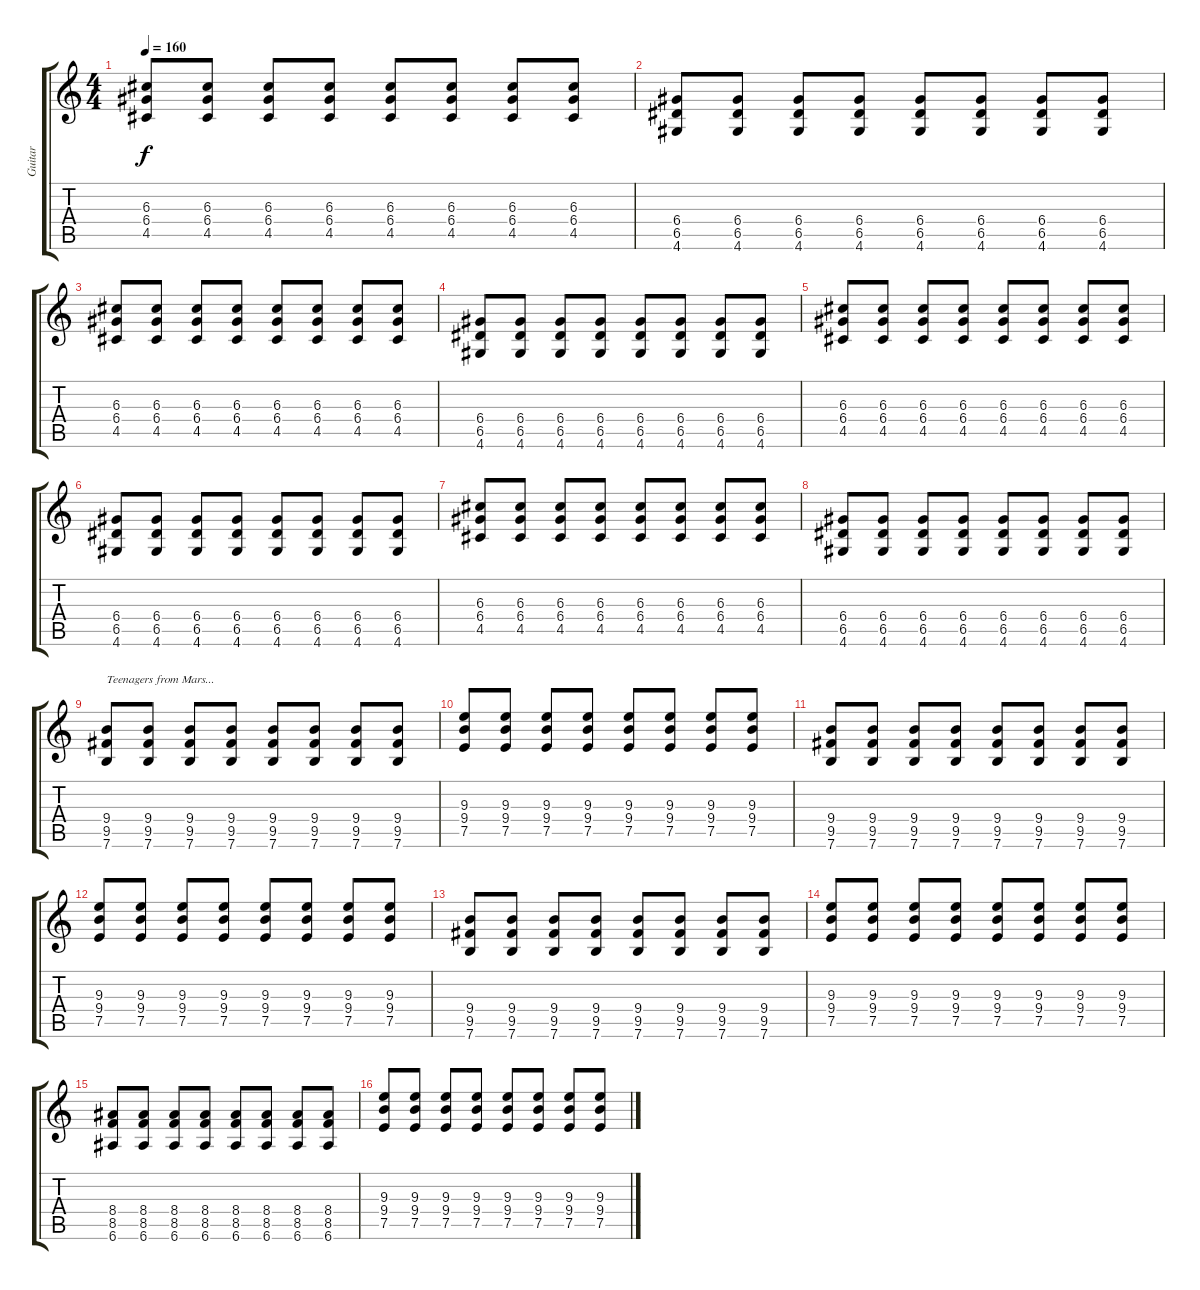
\track ("Guitar" "Guitar") {instrument distortionguitar}
\staff {score tabs}
\tuning (E4 B3 G3 D3 A2 E2) {hide}
\ts (4 4)
\tempo 160
\clef g2
\ks c
(6.3 6.4 4.5).8{dy f} (6.3 6.4 4.5).8 (6.3 6.4 4.5).8 (6.3 6.4 4.5).8 (6.3 6.4 4.5).8 (6.3 6.4 4.5).8 (6.3 6.4 4.5).8 (6.3 6.4 4.5).8 |
(6.4 6.5 4.6).8 (6.4 6.5 4.6).8 (6.4 6.5 4.6).8 (6.4 6.5 4.6).8 (6.4 6.5 4.6).8 (6.4 6.5 4.6).8 (6.4 6.5 4.6).8 (6.4 6.5 4.6).8 |
(6.3 6.4 4.5).8 (6.3 6.4 4.5).8 (6.3 6.4 4.5).8 (6.3 6.4 4.5).8 (6.3 6.4 4.5).8 (6.3 6.4 4.5).8 (6.3 6.4 4.5).8 (6.3 6.4 4.5).8 |
(6.4 6.5 4.6).8 (6.4 6.5 4.6).8 (6.4 6.5 4.6).8 (6.4 6.5 4.6).8 (6.4 6.5 4.6).8 (6.4 6.5 4.6).8 (6.4 6.5 4.6).8 (6.4 6.5 4.6).8 |
(6.3 6.4 4.5).8 (6.3 6.4 4.5).8 (6.3 6.4 4.5).8 (6.3 6.4 4.5).8 (6.3 6.4 4.5).8 (6.3 6.4 4.5).8 (6.3 6.4 4.5).8 (6.3 6.4 4.5).8 |
(6.4 6.5 4.6).8 (6.4 6.5 4.6).8 (6.4 6.5 4.6).8 (6.4 6.5 4.6).8 (6.4 6.5 4.6).8 (6.4 6.5 4.6).8 (6.4 6.5 4.6).8 (6.4 6.5 4.6).8 |
(6.3 6.4 4.5).8 (6.3 6.4 4.5).8 (6.3 6.4 4.5).8 (6.3 6.4 4.5).8 (6.3 6.4 4.5).8 (6.3 6.4 4.5).8 (6.3 6.4 4.5).8 (6.3 6.4 4.5).8 |
(6.4 6.5 4.6).8 (6.4 6.5 4.6).8 (6.4 6.5 4.6).8 (6.4 6.5 4.6).8 (6.4 6.5 4.6).8 (6.4 6.5 4.6).8 (6.4 6.5 4.6).8 (6.4 6.5 4.6).8 |
(9.4 9.5 7.6).8{txt "Teenagers from Mars..."} (9.4 9.5 7.6).8 (9.4 9.5 7.6).8 (9.4 9.5 7.6).8 (9.4 9.5 7.6).8 (9.4 9.5 7.6).8 (9.4 9.5 7.6).8 (9.4 9.5 7.6).8 |
(9.3 9.4 7.5).8 (9.3 9.4 7.5).8 (9.3 9.4 7.5).8 (9.3 9.4 7.5).8 (9.3 9.4 7.5).8 (9.3 9.4 7.5).8 (9.3 9.4 7.5).8 (9.3 9.4 7.5).8 |
(9.4 9.5 7.6).8 (9.4 9.5 7.6).8 (9.4 9.5 7.6).8 (9.4 9.5 7.6).8 (9.4 9.5 7.6).8 (9.4 9.5 7.6).8 (9.4 9.5 7.6).8 (9.4 9.5 7.6).8 |
(9.3 9.4 7.5).8 (9.3 9.4 7.5).8 (9.3 9.4 7.5).8 (9.3 9.4 7.5).8 (9.3 9.4 7.5).8 (9.3 9.4 7.5).8 (9.3 9.4 7.5).8 (9.3 9.4 7.5).8 |
(9.4 9.5 7.6).8 (9.4 9.5 7.6).8 (9.4 9.5 7.6).8 (9.4 9.5 7.6).8 (9.4 9.5 7.6).8 (9.4 9.5 7.6).8 (9.4 9.5 7.6).8 (9.4 9.5 7.6).8 |
(9.3 9.4 7.5).8 (9.3 9.4 7.5).8 (9.3 9.4 7.5).8 (9.3 9.4 7.5).8 (9.3 9.4 7.5).8 (9.3 9.4 7.5).8 (9.3 9.4 7.5).8 (9.3 9.4 7.5).8 |
(8.4 8.5 6.6).8 (8.4 8.5 6.6).8 (8.4 8.5 6.6).8 (8.4 8.5 6.6).8 (8.4 8.5 6.6).8 (8.4 8.5 6.6).8 (8.4 8.5 6.6).8 (8.4 8.5 6.6).8 |
(9.3 9.4 7.5).8 (9.3 9.4 7.5).8 (9.3 9.4 7.5).8 (9.3 9.4 7.5).8 (9.3 9.4 7.5).8 (9.3 9.4 7.5).8 (9.3 9.4 7.5).8 (9.3 9.4 7.5).8
